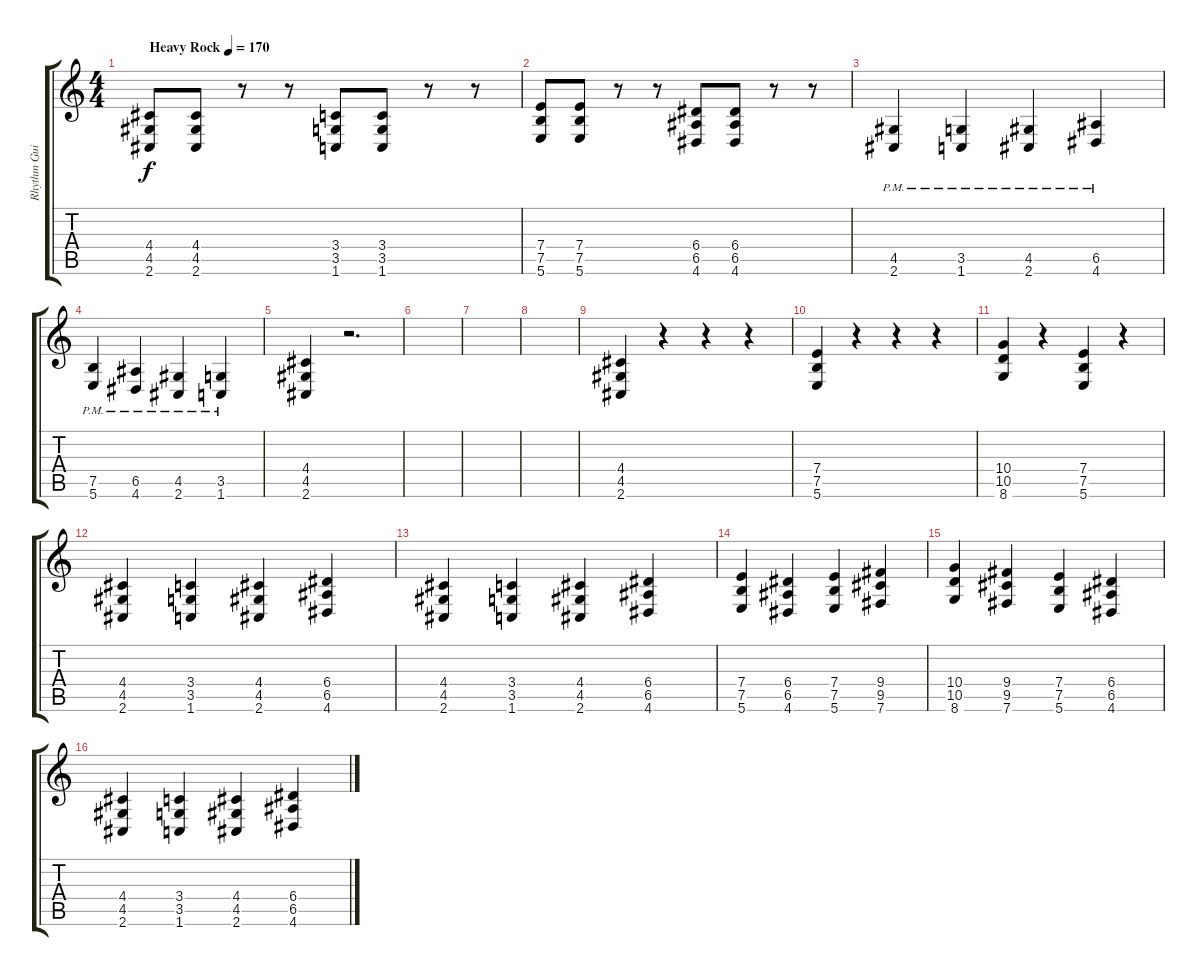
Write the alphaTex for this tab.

\track ("Rhythm Guitar 2" "Rhythm Gui") {instrument distortionguitar}
\staff {score tabs}
\tuning (B3 Gb3 D3 A2 E2 B1) {hide}
\ts (4 4)
\tempo (170 "Heavy Rock")
\clef g2
\ks c
(4.4 4.5 2.6).8{dy f instrument distortionguitar} (4.4 4.5 2.6).8 r.8 r.8 (3.4 3.5 1.6).8 (3.4 3.5 1.6).8 r.8 r.8 |
(7.4 7.5 5.6).8 (7.4 7.5 5.6).8 r.8 r.8 (6.4 6.5 4.6).8 (6.4 6.5 4.6).8 r.8 r.8 |
(4.5{pm} 2.6{pm}).4 (3.5{pm} 1.6{pm}).4 (4.5{pm} 2.6{pm}).4 (6.5{pm} 4.6{pm}).4 |
(7.5{pm} 5.6{pm}).4 (6.5{pm} 4.6{pm}).4 (4.5{pm} 2.6{pm}).4 (3.5{pm} 1.6{pm}).4 |
(4.4 4.5 2.6).4 r.2{d} |
|
|
|
(4.4 4.5 2.6).4 r.4 r.4 r.4 |
(7.4 7.5 5.6).4 r.4 r.4 r.4 |
(10.4 10.5 8.6).4 r.4 (7.4 7.5 5.6).4 r.4 |
(4.4 4.5 2.6).4 (3.4 3.5 1.6).4 (4.4 4.5 2.6).4 (6.4 6.5 4.6).4 |
(4.4 4.5 2.6).4 (3.4 3.5 1.6).4 (4.4 4.5 2.6).4 (6.4 6.5 4.6).4 |
(7.4 7.5 5.6).4 (6.4 6.5 4.6).4 (7.4 7.5 5.6).4 (9.4 9.5 7.6).4 |
(10.4 10.5 8.6).4 (9.4 9.5 7.6).4 (7.4 7.5 5.6).4 (6.4 6.5 4.6).4 |
(4.4 4.5 2.6).4 (3.4 3.5 1.6).4 (4.4 4.5 2.6).4 (6.4 6.5 4.6).4
